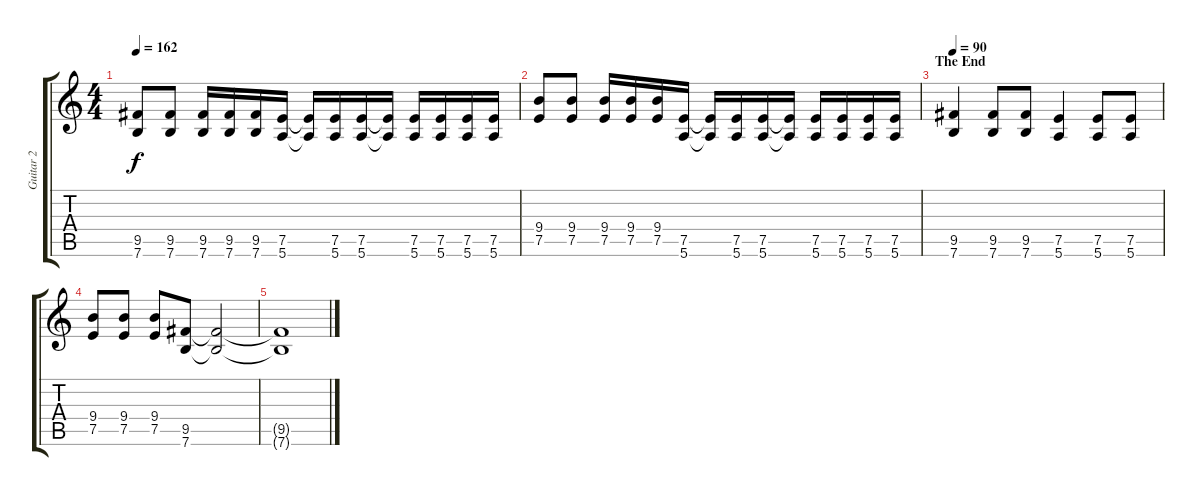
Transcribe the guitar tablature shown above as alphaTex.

\track ("Guitar 2" "Guitar 2") {instrument distortionguitar}
\staff {score tabs}
\tuning (E4 B3 G3 D3 A2 E2) {hide}
\ts (4 4)
\tempo 162
\clef g2
\ks c
(9.5 7.6).8{dy f} (9.5 7.6).8 (9.5 7.6).16 (9.5 7.6).16 (9.5 7.6).16 (7.5 5.6).16 (7.5{t} 5.6{t}).16 (7.5 5.6).16 (7.5 5.6).16 (7.5{t} 5.6{t}).16 (7.5 5.6).16 (7.5 5.6).16 (7.5 5.6).16 (7.5 5.6).16 |
(9.4 7.5).8 (9.4 7.5).8 (9.4 7.5).16 (9.4 7.5).16 (9.4 7.5).16 (7.5 5.6).16 (7.5{t} 5.6{t}).16 (7.5 5.6).16 (7.5 5.6).16 (7.5{t} 5.6{t}).16 (7.5 5.6).16 (7.5 5.6).16 (7.5 5.6).16 (7.5 5.6).16 |
\section ("" "The End")
\tempo 90
(9.5 7.6).4 (9.5 7.6).8 (9.5 7.6).8 (7.5 5.6).4 (7.5 5.6).8 (7.5 5.6).8 |
(9.4 7.5).8 (9.4 7.5).8 (9.4 7.5).8 (9.5 7.6).8 (9.5{t} 7.6{t}).2 |
(9.5{t} 7.6{t}).1
